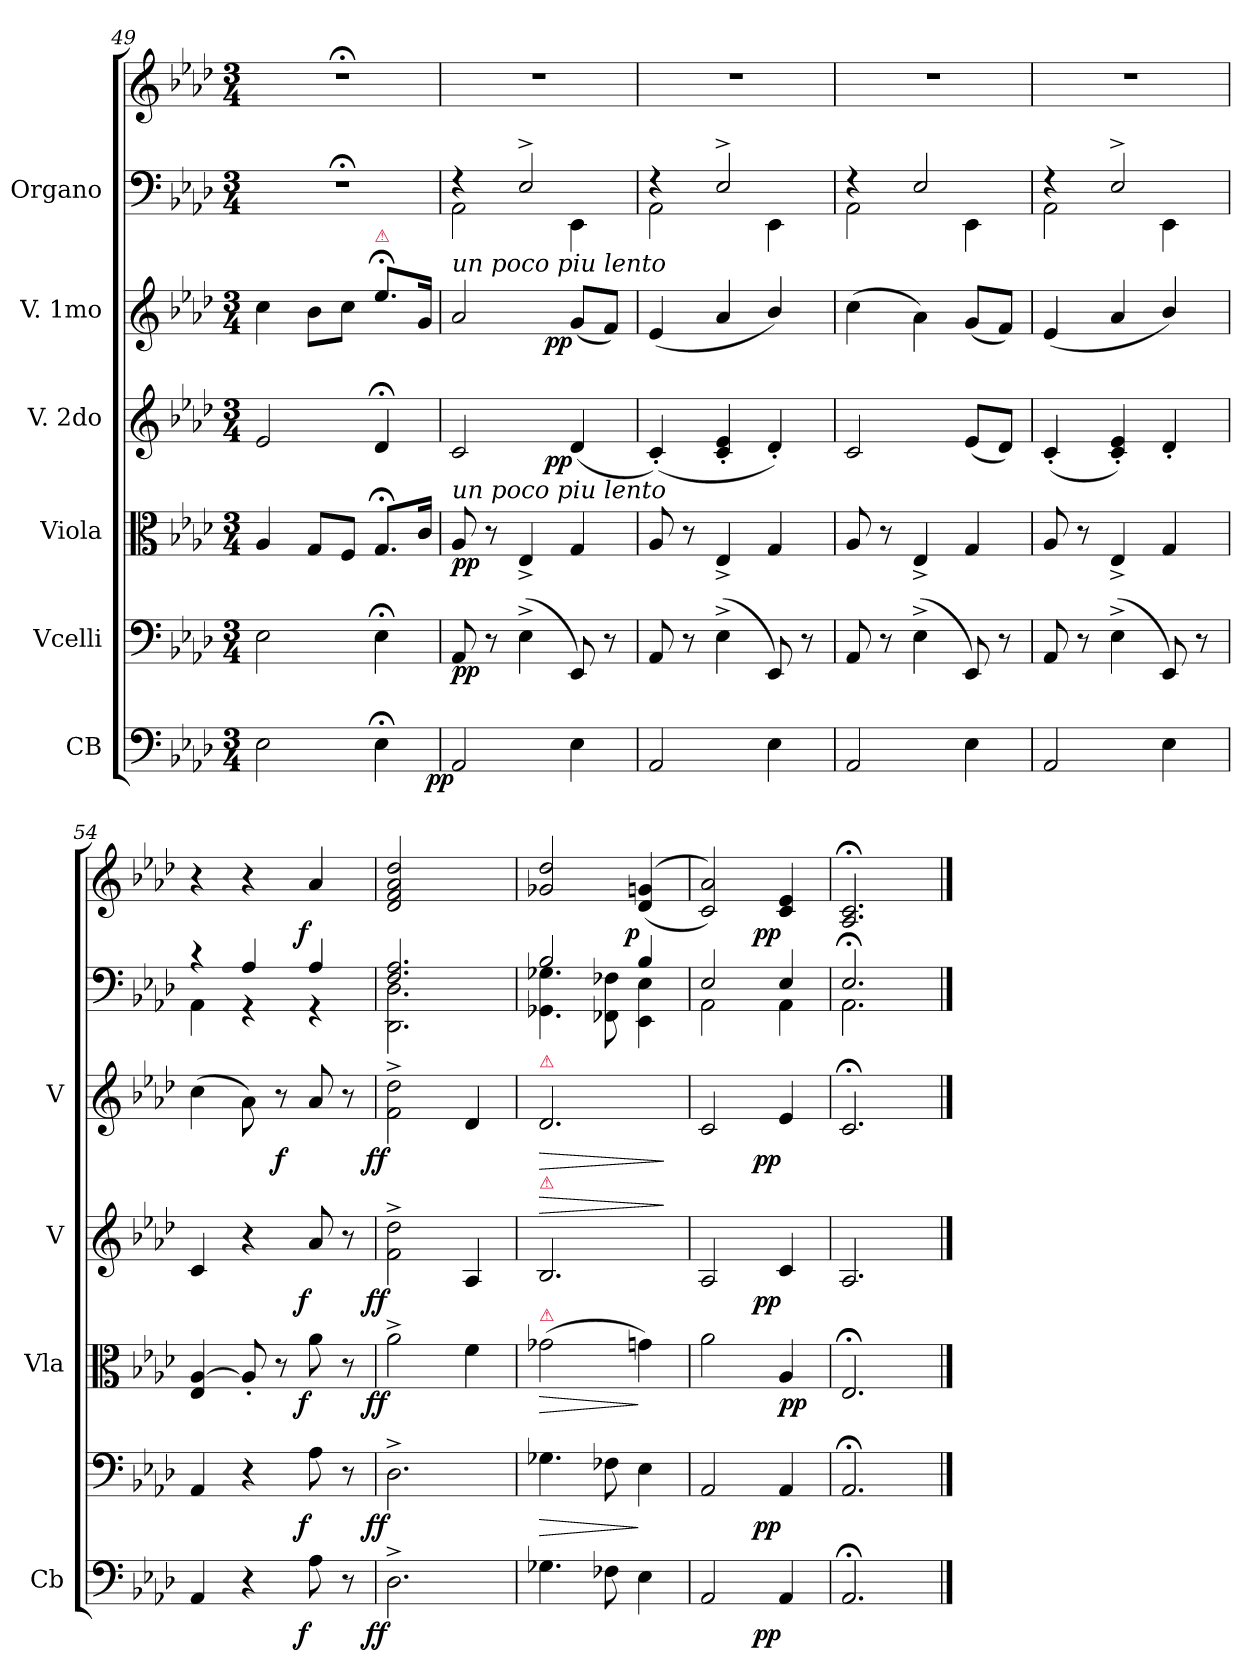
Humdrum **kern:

**kern	**dynam	**kern	**dynam	**kern	**dynam	**kern	**dynam	**kern	**dynam	**kern	**kern	**dynam
*part6	*part6	*part5	*part5	*part4	*part4	*part3	*part3	*part2	*part2	*part1	*part1	*part1
*staff7	*staff7	*staff6	*staff6	*staff5	*staff5	*staff4	*staff4	*staff3	*staff3	*staff2	*staff1	*staff1/2
*I"CB	*	*I"Vcelli	*	*I"Viola	*	*I"V. 2do	*	*I"V. 1mo	*	*I"Organo	*	*
*I'Cb	*	*	*	*I'Vla	*	*I'V	*	*I'V	*	*	*	*
*clefF4	*	*clefF4	*	*clefC3	*	*clefG2	*	*clefG2	*	*clefF4	*clefG2	*
*k[b-e-a-d-]	*	*k[b-e-a-d-]	*	*k[b-e-a-d-]	*	*k[b-e-a-d-]	*	*k[b-e-a-d-]	*	*k[b-e-a-d-]	*k[b-e-a-d-]	*
*M3/4	*	*M3/4	*	*M3/4	*	*M3/4	*	*M3/4	*	*M3/4	*M3/4	*
=49	=49	=49	=49	=49	=49	=49	=49	=49	=49	=49	=49	=49
2E-\	.	2E-\	.	4A-/	.	2e-/	.	4cc\	.	2.r;<	2.r;<	.
.	.	.	.	8G/L	.	.	.	8b-\L	.	.	.	.
.	.	.	.	8F/J	.	.	.	8cc\J	.	.	.	.
!	!	!	!	!	!	!	!	!LO:TX:a:color=crimson:t=⚠	!	!	!	!
4E-;<\	.	4E-;<\	.	8.G;</L	.	4d-;</	.	8.ee-;<\L	.	.	.	.
.	.	.	.	16c/Jk	.	.	.	16g/Jk	.	.	.	.
=50	=50	=50	=50	=50	=50	=50	=50	=50	=50	=50	=50	=50
*	*	*	*	*	*	*	*	*	*	*^	*	*
!	!	!	!	!	!	!	!	!	!	!LO:TX:b:i:t=un poco piu lento	!	!	!
!	!	!	!	!LO:TX:a:i:t=un poco piu lento	!	!	!	!	!	!	!	!	!
!	!LO:DY:rj	!	!	!	!	!	!	!	!	!	!	!	!
2AA-/	pp	8AA-/	pp	8A-/	pp	2c/	.	2a-/	.	4r	2AA-\	2.r	.
.	.	8r	.	8r	.	.	.	.	.	.	.	.	.
.	.	(>4E-^\	.	4E-^/	.	.	.	.	.	2E-^/	.	.	.
!	!	!	!	!	!	!	!LO:DY:rj	!	!LO:DY:rj	!	!	!	!
4E-\	.	8EE-/)	.	4G/	.	(4d-/	pp	(8g/L	pp	.	4EE-\	.	.
.	.	8r	.	.	.	.	.	8f/J)	.	.	.	.	.
=51	=51	=51	=51	=51	=51	=51	=51	=51	=51	=51	=51	=51	=51
2AA-/	.	8AA-/	.	8A-/	.	(4c'/)	.	(4e-/	.	4r	2AA-\	2.r	.
.	.	8r	.	8r	.	.	.	.	.	.	.	.	.
.	.	(>4E-^\	.	4E-^/	.	4c'/ 4e-'/	.	4a-/	.	2E-^/	.	.	.
4E-\	.	8EE-/)	.	4G/	.	4d-'/)	.	4b-/)	.	.	4EE-\	.	.
.	.	8r	.	.	.	.	.	.	.	.	.	.	.
=52	=52	=52	=52	=52	=52	=52	=52	=52	=52	=52	=52	=52	=52
2AA-/	.	8AA-/	.	8A-/	.	2c/	.	(4cc\	.	4r	2AA-\	2.r	.
.	.	8r	.	8r	.	.	.	.	.	.	.	.	.
.	.	(>4E-^\	.	4E-^/	.	.	.	4a-\)	.	2E-/	.	.	.
4E-\	.	8EE-/)	.	4G/	.	(8e-/L	.	(8g/L	.	.	4EE-\	.	.
.	.	8r	.	.	.	8d-/J)	.	8f/J)	.	.	.	.	.
=53	=53	=53	=53	=53	=53	=53	=53	=53	=53	=53	=53	=53	=53
2AA-/	.	8AA-/	.	8A-/	.	(4c'/	.	(4e-/	.	4r	2AA-\	2.r	.
.	.	8r	.	8r	.	.	.	.	.	.	.	.	.
.	.	(>4E-^\	.	4E-^/	.	4c'/ 4e-'/)	.	4a-/	.	2E-^/	.	.	.
4E-\	.	8EE-/)	.	4G/	.	4d-'/	.	4b-/)	.	.	4EE-\	.	.
.	.	8r	.	.	.	.	.	.	.	.	.	.	.
=54	=54	=54	=54	=54	=54	=54	=54	=54	=54	=54	=54	=54	=54
4AA-/	.	4AA-/	.	4E-/ [4A-/	.	4c/	.	(4cc\	.	4r	4AA-\	4r	.
4r	.	4r	.	8A-'/]	.	4r	.	8a-\)	.	4A-/	4r	4r	.
.	.	.	.	8r	.	.	.	8r	f	.	.	.	.
!	!LO:DY:rj	!	!LO:DY:rj	!	!LO:DY:rj	!	!LO:DY:rj	!	!	!	!	!	!LO:DY:rj
8A-\	f	8A-\	f	8a-\	f	8a-/	f	8a-/	.	4A-/	4r	4a-/	f
8r	.	8r	.	8r	.	8r	.	8r	.	.	.	.	.
=55	=55	=55	=55	=55	=55	=55	=55	=55	=55	=55	=55	=55	=55
!	!LO:DY:rj	!	!LO:DY:rj	!	!LO:DY:rj	!	!LO:DY:rj	!	!LO:DY:rj	!	!	!LO:N:vis=2	!
2.D-^\	ff	2.D-^\	ff	2a-^\	ff	2f^\ 2dd-^\	ff	2f^\ 2dd-^\	ff	2.F/ 2.A-/	2.DD-\ 2.D-\	2.d-/ 2.f/ 2.a-/ 2.dd-/	.
.	.	.	.	4f\	.	4A-/	.	4d-/	.	.	.	.	.
=56	=56	=56	=56	=56	=56	=56	=56	=56	=56	=56	=56	=56	=56
!	!	!	!	!	!	!	!	!LO:TX:a:color=crimson:t=⚠	!	!	!	!	!
!	!	!	!	!	!	!LO:TX:a:color=crimson:t=⚠	!	!	!	!	!	!	!
!	!	!	!	!LO:TX:a:color=crimson:t=⚠	!	!	!	!	!	!	!	!	!
!	!	!	!LO:HP:b	!	!LO:HP:b	!	!LO:HP:a	!	!LO:HP:b	!	!	!	!
4.G-X\	.	4.G-X\	>	(2g-X\	>	2.B-/	>	2.d-/	>	2B-/	4.GG-X\ 4.G-X\	2g-X/ 2dd-/	.
8F-X\	.	8F-X\	.	.	.	.	.	.	.	.	8FF-X\ 8F-X\	.	.
!	!	!	!	!	!	!	!	!	!	!	!	!	!LO:DY:rj
4E-\	.	4E-\	]	4gn\)	]	.	.	.	.	4B-/	4EE-\ 4E-\	(<(>4d-/ 4gn/	p
*	*	*	*	*	*	*	*	*	*	*v	*v	*	*
.	.	.	.	.	.	.	]	.	]	.	.	.
=57	=57	=57	=57	=57	=57	=57	=57	=57	=57	=57	=57	=57
*	*	*	*	*	*	*	*	*	*	*^	*	*
2AA-/	.	2AA-/	.	2a-\	.	2A-/	.	2c/	.	2E-/	2AA-\	2c/ 2a-/))	.
!	!LO:DY:rj	!	!LO:DY:rj	!	!	!	!LO:DY:rj	!	!LO:DY:rj	!	!	!	!LO:DY:rj
4AA-/	pp	4AA-/	pp	4A-/	pp	4c/	pp	4e-/	pp	4E-/	4AA-\	4c/ 4e-/	pp
=58	=58	=58	=58	=58	=58	=58	=58	=58	=58	=58	=58	=58	=58
2.AA-;</	.	2.AA-;</	.	2.E-;</	.	2.A-/	.	2.c;</	.	2.E-;</	2.AA-\	2.A-;</ 2.c;</	.
*	*	*	*	*	*	*	*	*	*	*v	*v	*	*
==	==	==	==	==	==	==	==	==	==	==	==	==
*-	*-	*-	*-	*-	*-	*-	*-	*-	*-	*-	*-	*-
